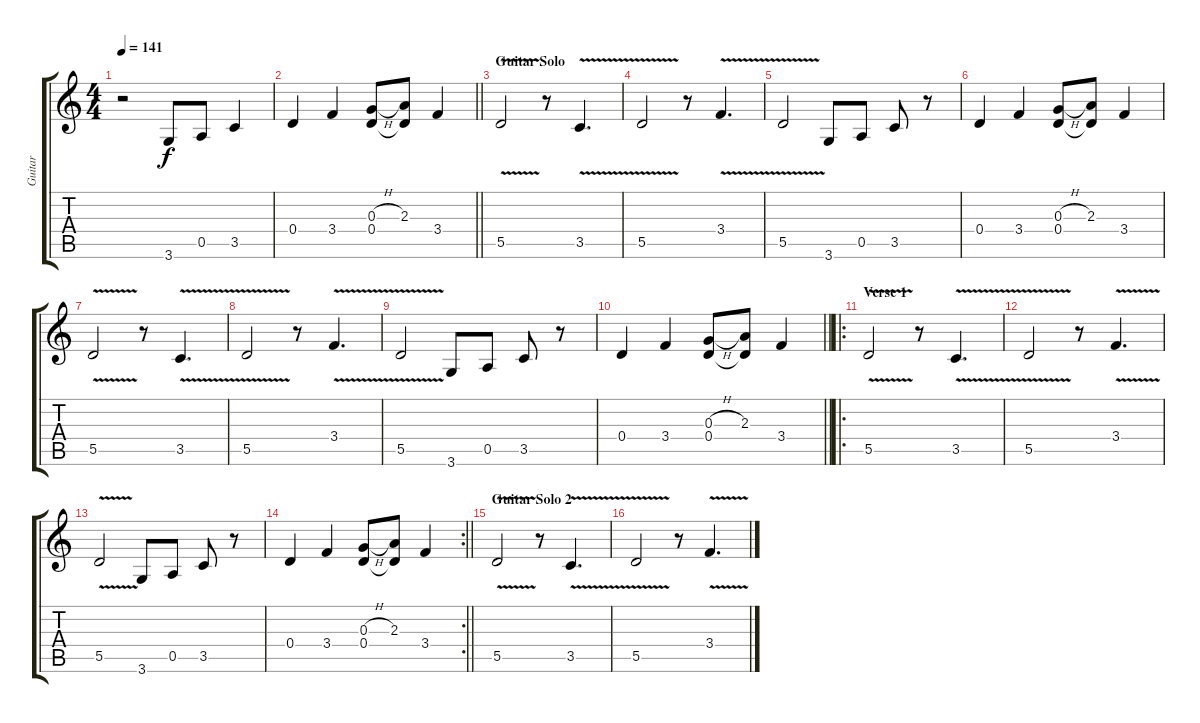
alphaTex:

\track ("Guitar" "Guitar") {instrument overdrivenguitar}
\staff {score tabs}
\tuning (E4 B3 G3 D3 A2 E2) {hide}
\ts (4 4)
\tempo 141
\clef g2
\ks c
r.2{dy f instrument overdrivenguitar} 3.6.8 0.5.8 3.5.4 |
\barLineRight lightlight
0.4.4 3.4.4 (0.3{h} 0.4).8 (2.3 0.4{t}).8 3.4.4 |
\section ("" "Guitar Solo")
5.5{v}.2 r.8 3.5{v}.4{d} |
5.5{v}.2 r.8 3.4{v}.4{d} |
5.5{v}.2 3.6.8 0.5.8 3.5.8 r.8 |
0.4.4 3.4.4 (0.3{h} 0.4).8 (2.3 0.4{t}).8 3.4.4 |
5.5{v}.2 r.8 3.5{v}.4{d} |
5.5{v}.2 r.8 3.4{v}.4{d} |
5.5{v}.2 3.6.8 0.5.8 3.5.8 r.8 |
\barLineRight lightlight
0.4.4 3.4.4 (0.3{h} 0.4).8 (2.3 0.4{t}).8 3.4.4 |
\ro
\section ("" "Verse 1")
5.5{v}.2 r.8 3.5{v}.4{d} |
5.5{v}.2 r.8 3.4{v}.4{d} |
5.5{v}.2 3.6.8 0.5.8 3.5.8 r.8 |
\rc 2
\barLineRight lightlight
0.4.4 3.4.4 (0.3{h} 0.4).8 (2.3 0.4{t}).8 3.4.4 |
\section ("" "Guitar Solo 2")
5.5{v}.2 r.8 3.5{v}.4{d} |
5.5{v}.2 r.8 3.4{v}.4{d}
